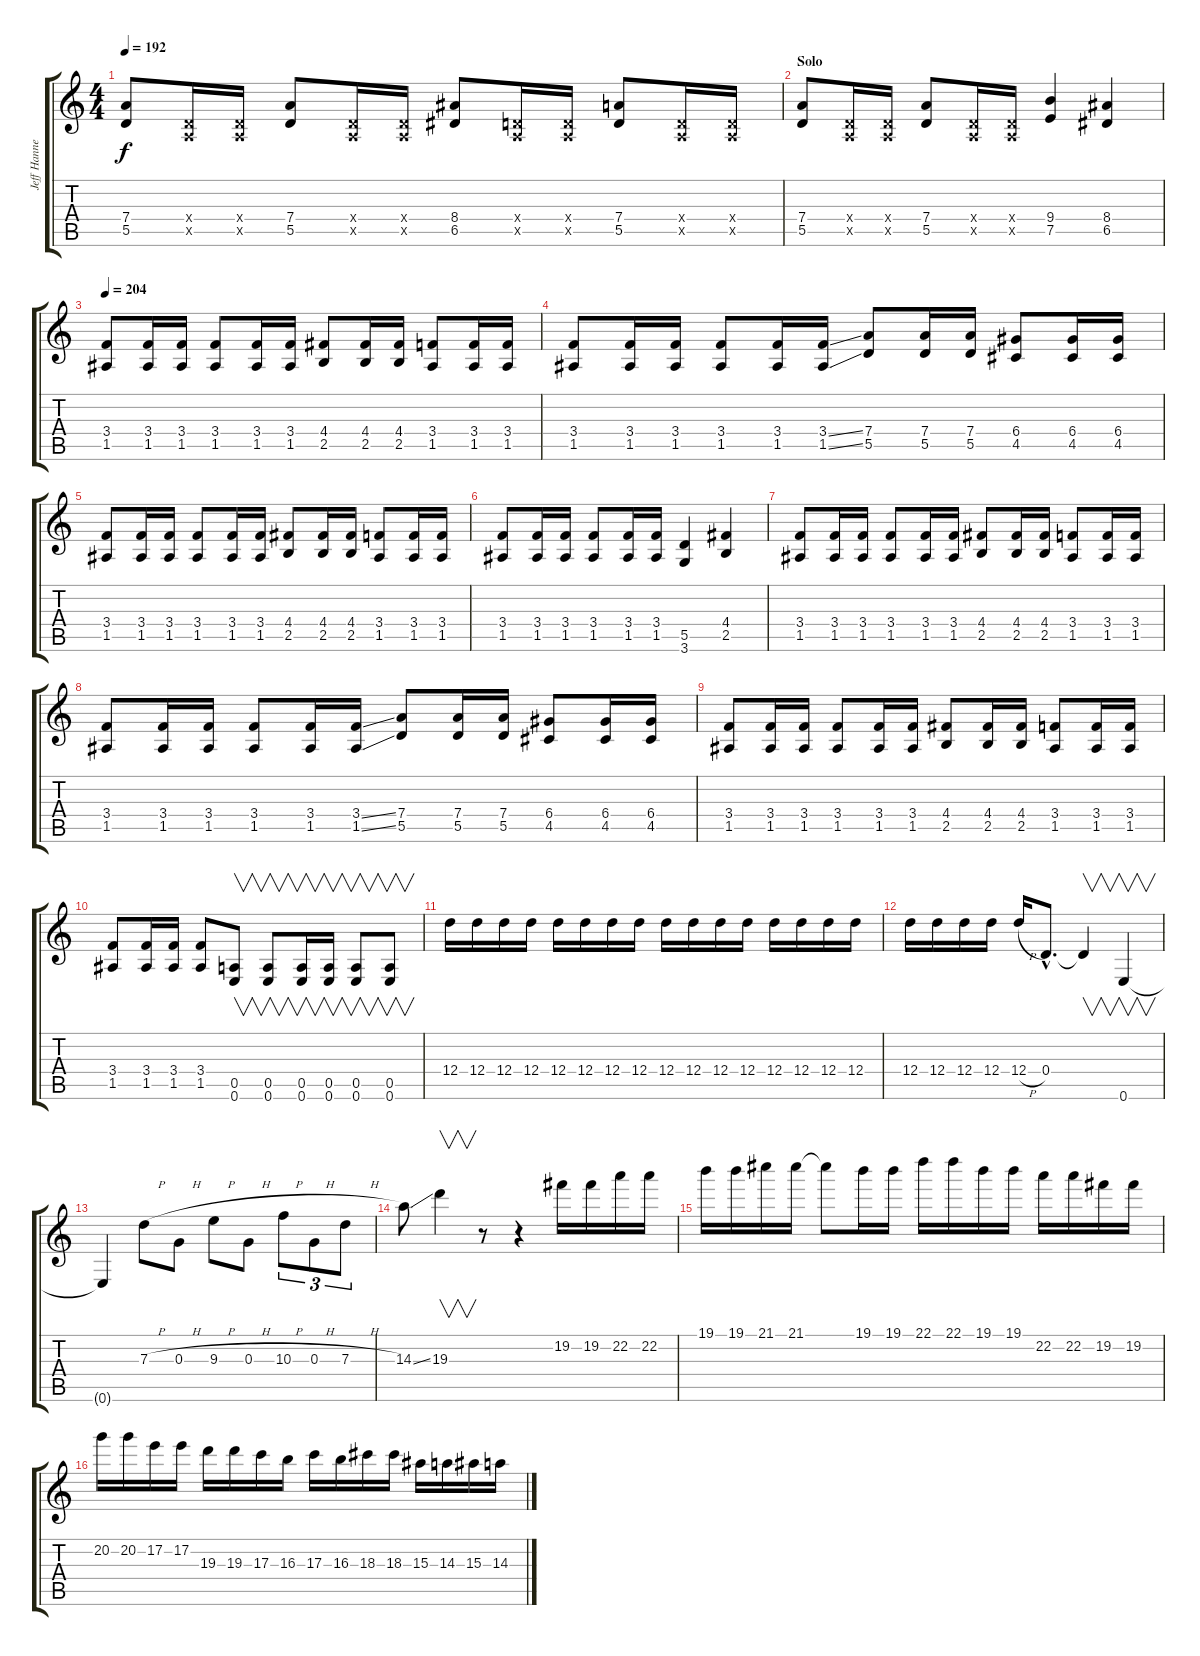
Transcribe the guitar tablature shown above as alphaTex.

\track ("Jeff Hannemann" "Jeff Hanne") {instrument distortionguitar}
\staff {score tabs}
\tuning (E4 B3 G3 D3 A2 E2) {hide}
\ts (4 4)
\tempo 192
\clef g2
\ks c
(7.4 5.5).8{dy f} (0.4{x} 0.5{x}).16 (0.4{x} 0.5{x}).16 (7.4 5.5).8 (0.4{x} 0.5{x}).16 (0.4{x} 0.5{x}).16 (8.4 6.5).8 (0.4{x} 0.5{x}).16 (0.4{x} 0.5{x}).16 (7.4 5.5).8 (0.4{x} 0.5{x}).16 (0.4{x} 0.5{x}).16 |
\section ("" "Solo")
(7.4 5.5).8 (0.4{x} 0.5{x}).16 (0.4{x} 0.5{x}).16 (7.4 5.5).8 (0.4{x} 0.5{x}).16 (0.4{x} 0.5{x}).16 (9.4 7.5).4 (8.4 6.5).4 |
\tempo 204
(3.4 1.5).8 (3.4 1.5).16 (3.4 1.5).16 (3.4 1.5).8 (3.4 1.5).16 (3.4 1.5).16 (4.4 2.5).8 (4.4 2.5).16 (4.4 2.5).16 (3.4 1.5).8 (3.4 1.5).16 (3.4 1.5).16 |
(3.4 1.5).8 (3.4 1.5).16 (3.4 1.5).16 (3.4 1.5).8 (3.4 1.5).16 (3.4{ss} 1.5{ss}).16 (7.4 5.5).8 (7.4 5.5).16 (7.4 5.5).16 (6.4 4.5).8 (6.4 4.5).16 (6.4 4.5).16 |
(3.4 1.5).8 (3.4 1.5).16 (3.4 1.5).16 (3.4 1.5).8 (3.4 1.5).16 (3.4 1.5).16 (4.4 2.5).8 (4.4 2.5).16 (4.4 2.5).16 (3.4 1.5).8 (3.4 1.5).16 (3.4 1.5).16 |
(3.4 1.5).8 (3.4 1.5).16 (3.4 1.5).16 (3.4 1.5).8 (3.4 1.5).16 (3.4 1.5).16 (5.5 3.6).4 (4.4 2.5).4 |
(3.4 1.5).8 (3.4 1.5).16 (3.4 1.5).16 (3.4 1.5).8 (3.4 1.5).16 (3.4 1.5).16 (4.4 2.5).8 (4.4 2.5).16 (4.4 2.5).16 (3.4 1.5).8 (3.4 1.5).16 (3.4 1.5).16 |
(3.4 1.5).8 (3.4 1.5).16 (3.4 1.5).16 (3.4 1.5).8 (3.4 1.5).16 (3.4{ss} 1.5{ss}).16 (7.4 5.5).8 (7.4 5.5).16 (7.4 5.5).16 (6.4 4.5).8 (6.4 4.5).16 (6.4 4.5).16 |
(3.4 1.5).8 (3.4 1.5).16 (3.4 1.5).16 (3.4 1.5).8 (3.4 1.5).16 (3.4 1.5).16 (4.4 2.5).8 (4.4 2.5).16 (4.4 2.5).16 (3.4 1.5).8 (3.4 1.5).16 (3.4 1.5).16 |
(3.4 1.5).8 (3.4 1.5).16 (3.4 1.5).16 (3.4 1.5).8 (0.5 0.6).8{v volume 16 instrument overdrivenguitar} (0.5 0.6).8{v} (0.5 0.6).16{v} (0.5 0.6).16{v} (0.5 0.6).8{v} (0.5 0.6).8{v} |
12.4.16 12.4.16 12.4.16 12.4.16 12.4.16 12.4.16 12.4.16 12.4.16 12.4.16 12.4.16 12.4.16 12.4.16 12.4.16 12.4.16 12.4.16 12.4.16 |
12.4.16 12.4.16 12.4.16 12.4.16 12.4{h}.16 0.4{hac}.8{d} 0.4{t}.4{v} 0.6.4{v} |
0.6{t}.4 7.3{h}.8 0.3{h}.8 9.3{h}.8 0.3{h}.8 10.3{h}.8{tu (3 2)} 0.3{h}.8{tu (3 2)} 7.3{h}.8{tu (3 2)} |
14.3{ss}.8 19.3.4{v} r.8 r.4 19.2.16 19.2.16 22.2.16 22.2.16 |
19.1.16 19.1.16 21.1.16 21.1.16 21.1{t}.8 19.1.16 19.1.16 22.1.16 22.1.16 19.1.16 19.1.16 22.2.16 22.2.16 19.2.16 19.2.16 |
20.2.16 20.2.16 17.2.16 17.2.16 19.3.16 19.3.16 17.3.16 16.3.16 17.3.16 16.3.16 18.3.16 18.3.16 15.3.16 14.3.16 15.3.16 14.3{ss}.16
